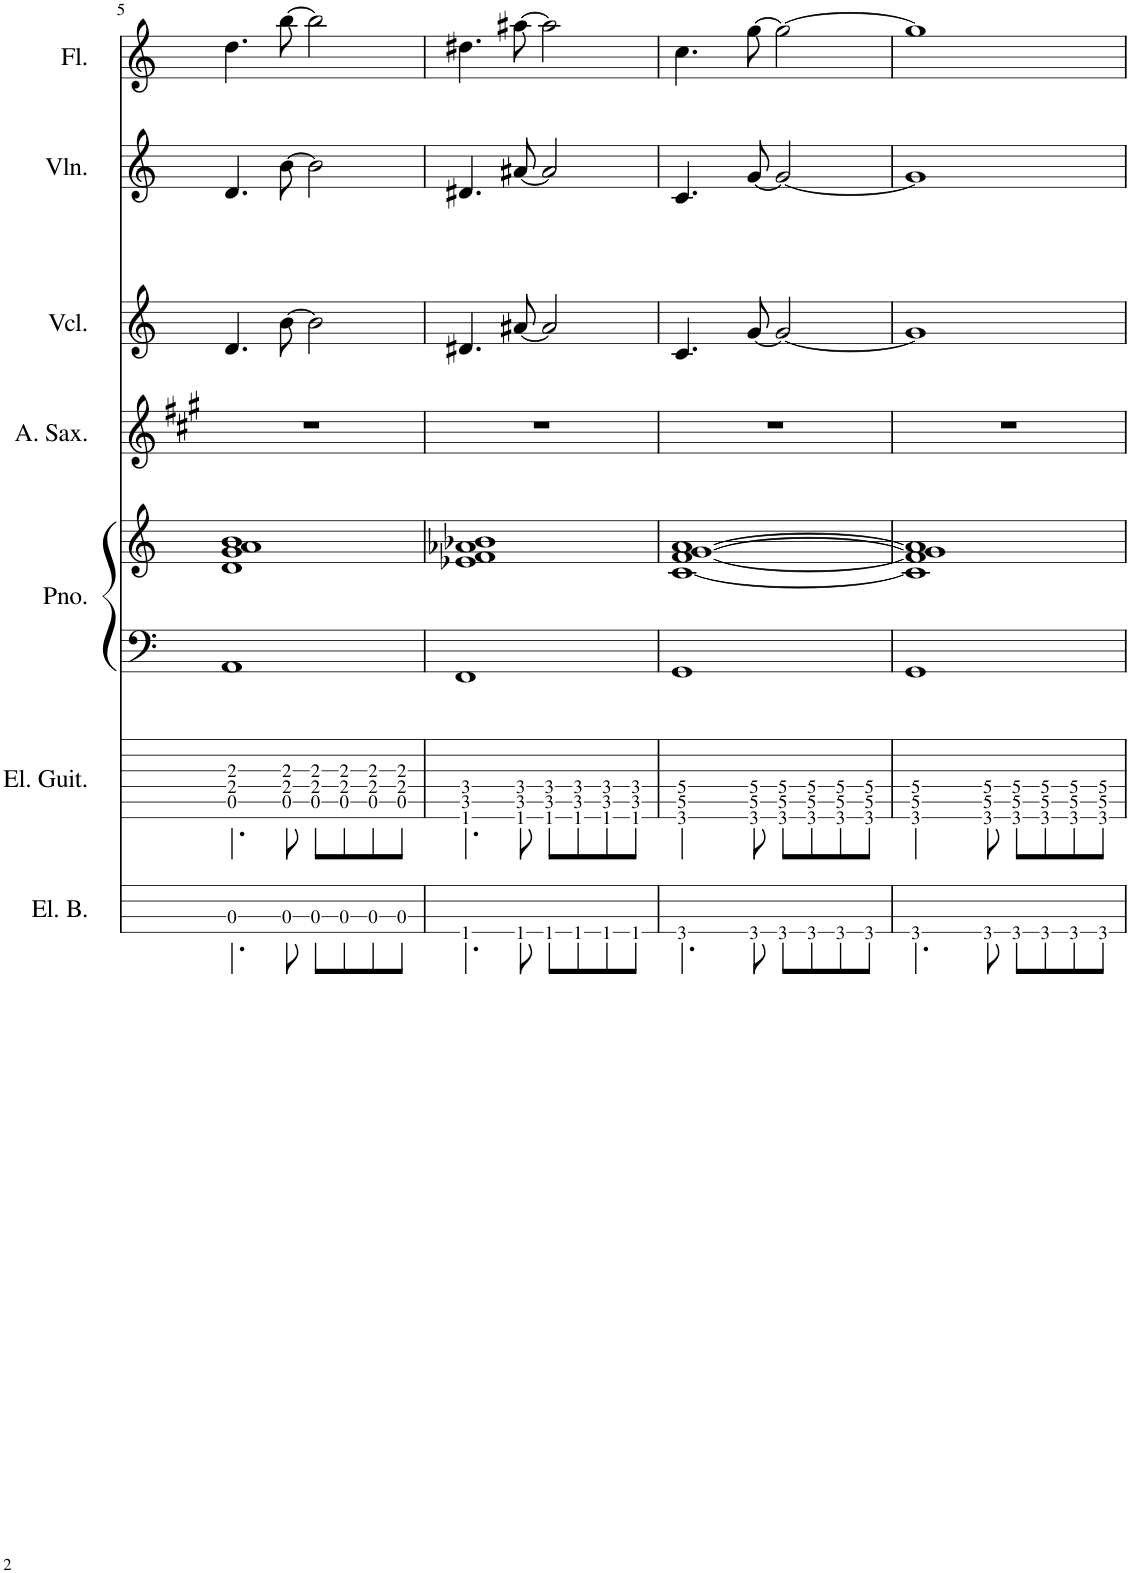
**kern	**kern	**kern	**kern	**kern	**kern	**kern	**kern
*part7	*part6	*part5	*part5	*part4	*part3	*part2	*part1
*staff8	*staff7	*staff6	*staff5	*staff4	*staff3	*staff2	*staff1
*I"Electric Bass	*I"Electric Guitar	*I"Piano	*	*I"Alto Saxophone	*I"Vocals	*I"Violin	*I"Flute
*I'El. B.	*I'El. Guit.	*I'Pno.	*	*I'A. Sax.	*I'Vcl.	*I'Vln.	*I'Fl.
!!LO:PB:g=z
*	*	*clefF4	*clefG2	*clefG2	*clefG2	*clefG2	*clefG2
*	*	*	*	*Trd5c9	*	*	*
*k[]	*k[]	*k[]	*k[]	*k[f#c#g#]	*k[]	*k[]	*k[]
*M4/4	*M4/4	*M4/4	*M4/4	*M4/4	*M4/4	*M4/4	*M4/4
=5	=5	=5	=5	=5	=5	=5	=5
4.AAA\	4.AA\ 4.E\ 4.A\	1AA	1d 1g 1a 1b	1r	4.d/	4.d/	4.dd\
8AAA\	8AA\ 8E\ 8A\	.	.	.	[8b\	[8b\	[8bb\
8AAA\L	8AA\ 8E\ 8A\L	.	.	.	2b\]	2b\]	2bb\]
8AAA\	8AA\ 8E\ 8A\	.	.	.	.	.	.
8AAA\	8AA\ 8E\ 8A\	.	.	.	.	.	.
8AAA\J	8AA\ 8E\ 8A\J	.	.	.	.	.	.
=6	=6	=6	=6	=6	=6	=6	=6
4.FFF\	4.FF\ 4.C\ 4.F\	1FF	1e-X 1f 1a-X 1b-X	1r	4.d#X/	4.d#X/	4.dd#X\
8FFF\	8FF\ 8C\ 8F\	.	.	.	[8a#X/	[8a#X/	[8aa#X\
8FFF\L	8FF\ 8C\ 8F\L	.	.	.	2a#/]	2a#/]	2aa#\]
8FFF\	8FF\ 8C\ 8F\	.	.	.	.	.	.
8FFF\	8FF\ 8C\ 8F\	.	.	.	.	.	.
8FFF\J	8FF\ 8C\ 8F\J	.	.	.	.	.	.
=7	=7	=7	=7	=7	=7	=7	=7
4.GGG\	4GG\ 4D\ 4G\	1GG	[1c [1f [1g [1a	1r	4.c/	4.c/	4.cc\
.	8r	.	.	.	.	.	.
8GGG\	8GG\ 8D\ 8G\	.	.	.	[8g/	[8g/	[8gg\
8GGG\L	8GG\ 8D\ 8G\L	.	.	.	2g/_	2g/_	2gg\_
8GGG\	8GG\ 8D\ 8G\	.	.	.	.	.	.
8GGG\	8GG\ 8D\ 8G\	.	.	.	.	.	.
8GGG\J	8GG\ 8D\ 8G\J	.	.	.	.	.	.
=8	=8	=8	=8	=8	=8	=8	=8
4.GGG\	4GG\ 4D\ 4G\	1GG	1c] 1f] 1g] 1a]	1r	1g]	1g]	1gg]
.	8r	.	.	.	.	.	.
8GGG\	8GG\ 8D\ 8G\	.	.	.	.	.	.
8GGG\L	8GG\ 8D\ 8G\L	.	.	.	.	.	.
8GGG\	8GG\ 8D\ 8G\	.	.	.	.	.	.
8GGG\	8GG\ 8D\ 8G\	.	.	.	.	.	.
8GGG\J	8GG\ 8D\ 8G\J	.	.	.	.	.	.
=	=	=	=	=	=	=	=
*-	*-	*-	*-	*-	*-	*-	*-
